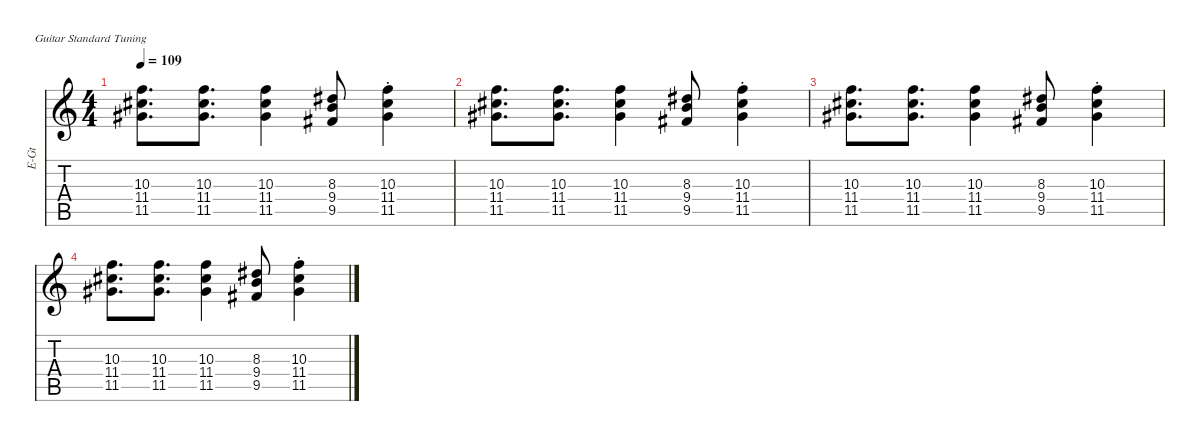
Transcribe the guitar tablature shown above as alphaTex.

\defaultSystemsLayout 4
\hideDynamics
\bracketExtendMode nobrackets
\otherSystemsTrackNameOrientation horizontal
\track ("Guitar2" "E-Gt") {instrument overdrivenguitar}
\staff {score tabs}
\tuning (E4 B3 G3 D3 A2 E2)
\ts (4 4)
\tempo 109
\clef g2
\ks c
(10.3 11.4{acc #} 11.5{acc #}).8{d dy mf beam Down} (10.3 11.4{acc #} 11.5{acc #}).8{d beam Down} (10.3 11.4{acc #} 11.5{acc #}).4{beam Down} (8.3{acc #} 9.4 9.5{acc #}).8{beam Up} (10.3{st} 11.4{st acc #} 11.5{st acc #}).4{beam Down} |
(10.3 11.4{acc #} 11.5{acc #}).8{d beam Down} (10.3 11.4{acc #} 11.5{acc #}).8{d beam Down} (10.3 11.4{acc #} 11.5{acc #}).4{beam Down} (8.3{acc #} 9.4 9.5{acc #}).8{beam Up} (10.3{st} 11.4{st acc #} 11.5{st acc #}).4{beam Down} |
(10.3 11.4{acc #} 11.5{acc #}).8{d beam Down} (10.3 11.4{acc #} 11.5{acc #}).8{d beam Down} (10.3 11.4{acc #} 11.5{acc #}).4{beam Down} (8.3{acc #} 9.4 9.5{acc #}).8{beam Up} (10.3{st} 11.4{st acc #} 11.5{st acc #}).4{beam Down} |
(10.3 11.4{acc #} 11.5{acc #}).8{d beam Down} (10.3 11.4{acc #} 11.5{acc #}).8{d beam Down} (10.3 11.4{acc #} 11.5{acc #}).4{beam Down} (8.3{acc #} 9.4 9.5{acc #}).8{beam Up} (10.3{st} 11.4{st acc #} 11.5{st acc #}).4{beam Down}
